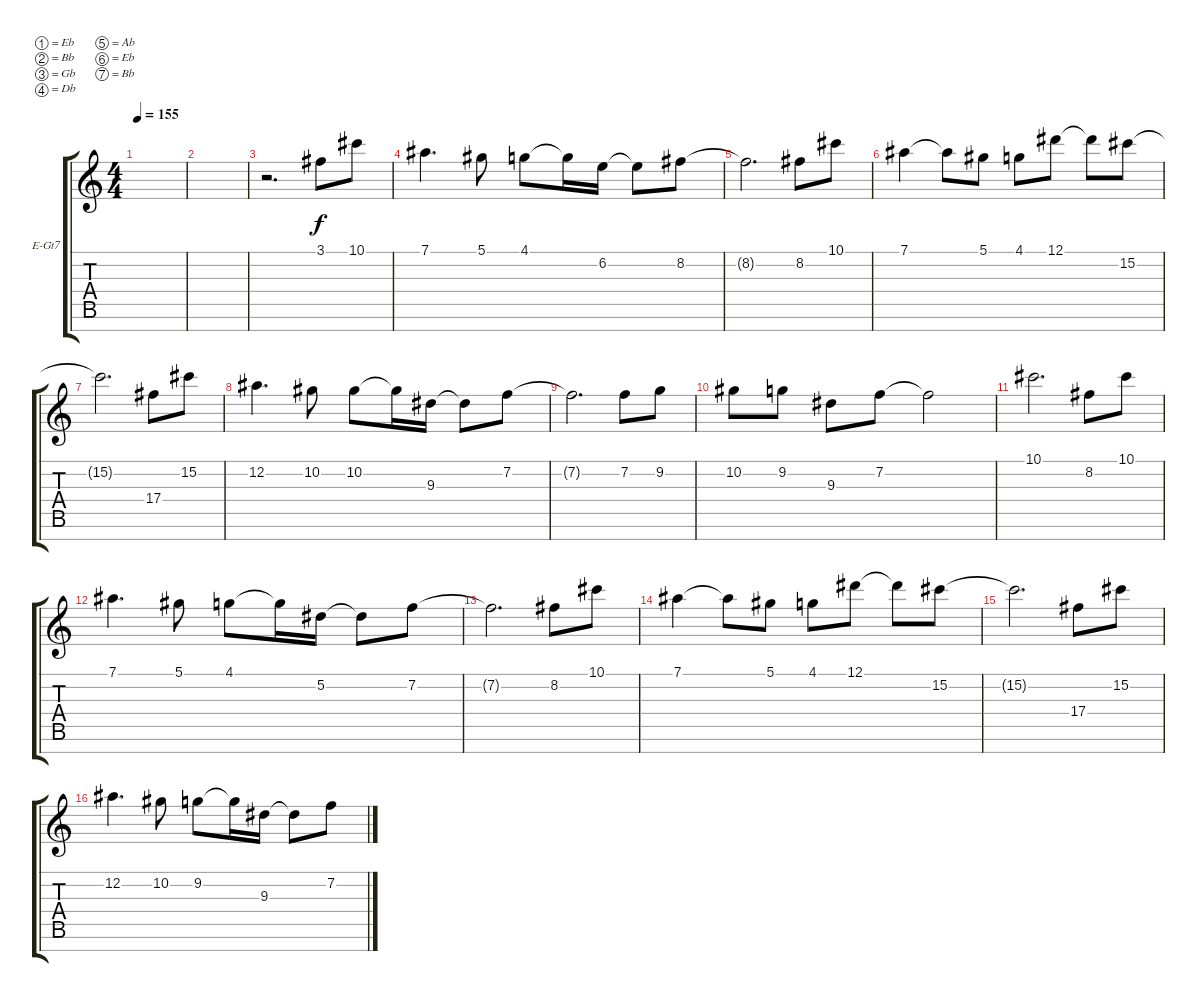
\defaultSystemsLayout 4
\bracketExtendMode groupsimilarinstruments
\firstSystemTrackNameOrientation horizontal
\otherSystemsTrackNameOrientation horizontal
\track ("Electric Guitar" "E-Gt7") {instrument distortionguitar}
\staff {score tabs}
\tuning (Eb4 Bb3 Gb3 Db3 Ab2 Eb2 Bb1)
\ts (4 4)
\tempo 155
\clef g2
\scale
0.333333
\ks c
|
\scale
0.333333 |
\scale
0.333333 r.2{d} 3.1.8 10.1.8 |
\scale
0.333333 7.1.4{d} 5.1.8 4.1.8 4.1{t}.16 6.2.16 6.2{t}.8 8.2.8 |
\scale
0.333333 8.2{t}.2{d} 8.2.8 10.1.8 |
\scale
0.333333 7.1.4 7.1{t}.8 5.1.8 4.1.8 12.1.8 12.1{t}.8 15.2.8 |
\scale
0.333333 15.2{t}.2{d} 17.4.8 15.2.8 |
\scale
0.333333 12.2.4{d} 10.2.8 10.2.8 10.2{t}.16 9.3.16 9.3{t}.8 7.2.8 |
\scale
0.333333 7.2{t}.2{d} 7.2.8 9.2.8 |
\scale
0.333333 10.2.8 9.2.8 9.3.8 7.2.8 7.2{t}.2 |
\scale
0.333333 10.1.2{d} 8.2.8 10.1.8 |
\scale
0.333333 7.1.4{d} 5.1.8 4.1.8 4.1{t}.16 5.2.16 5.2{t}.8 7.2.8 |
\scale
0.333333 7.2{t}.2{d} 8.2.8 10.1.8 |
\scale
0.333333 7.1.4 7.1{t}.8 5.1.8 4.1.8 12.1.8 12.1{t}.8 15.2.8 |
\scale
0.333333 15.2{t}.2{d} 17.4.8 15.2.8 |
\scale
0.333333 12.2.4{d} 10.2.8 9.2.8 9.2{t}.16 9.3.16 9.3{t}.8 7.2.8
